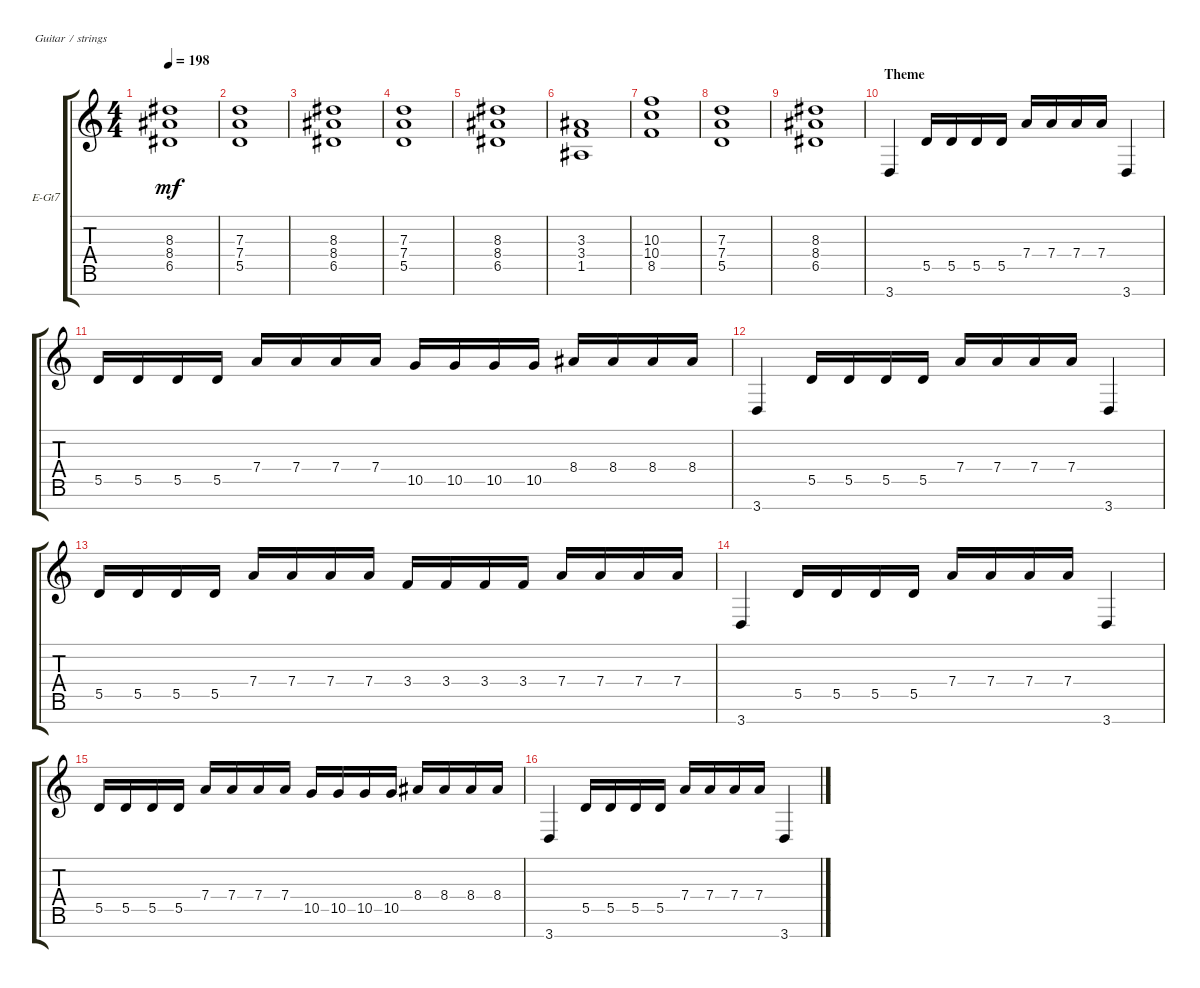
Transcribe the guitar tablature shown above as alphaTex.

\bracketExtendMode groupsimilarinstruments
\firstSystemTrackNameOrientation horizontal
\otherSystemsTrackNameOrientation horizontal
\track ("Electric Guitar" "E-Gt7") {instrument distortionguitar}
\staff {score tabs}
\tuning (E4 B3 G3 D3 A2 E2 B1)
\ts (4 4)
\tempo 198
\clef g2
\ks c
(6.5 8.4 8.3).1{dy mf} |
(5.5 7.4 7.3).1 |
(6.5 8.4 8.3).1 |
(7.3 7.4 5.5).1 |
(6.5 8.4 8.3).1 |
(1.5 3.4 3.3).1 |
(8.5 10.4 10.3).1 |
(7.3 7.4 5.5).1 |
(6.5 8.4 8.3).1 |
\section ("" "Theme")
3.7.4 5.5.16 5.5.16 5.5.16 5.5.16 7.4.16 7.4.16 7.4.16 7.4.16 3.7.4 |
5.5.16 5.5.16 5.5.16 5.5.16 7.4.16 7.4.16 7.4.16 7.4.16 10.5.16 10.5.16 10.5.16 10.5.16 8.4.16 8.4.16 8.4.16 8.4.16 |
3.7.4 5.5.16 5.5.16 5.5.16 5.5.16 7.4.16 7.4.16 7.4.16 7.4.16 3.7.4 |
5.5.16 5.5.16 5.5.16 5.5.16 7.4.16 7.4.16 7.4.16 7.4.16 3.4.16 3.4.16 3.4.16 3.4.16 7.4.16 7.4.16 7.4.16 7.4.16 |
3.7.4 5.5.16 5.5.16 5.5.16 5.5.16 7.4.16 7.4.16 7.4.16 7.4.16 3.7.4 |
5.5.16 5.5.16 5.5.16 5.5.16 7.4.16 7.4.16 7.4.16 7.4.16 10.5.16 10.5.16 10.5.16 10.5.16 8.4.16 8.4.16 8.4.16 8.4.16 |
3.7.4 5.5.16 5.5.16 5.5.16 5.5.16 7.4.16 7.4.16 7.4.16 7.4.16 3.7.4
